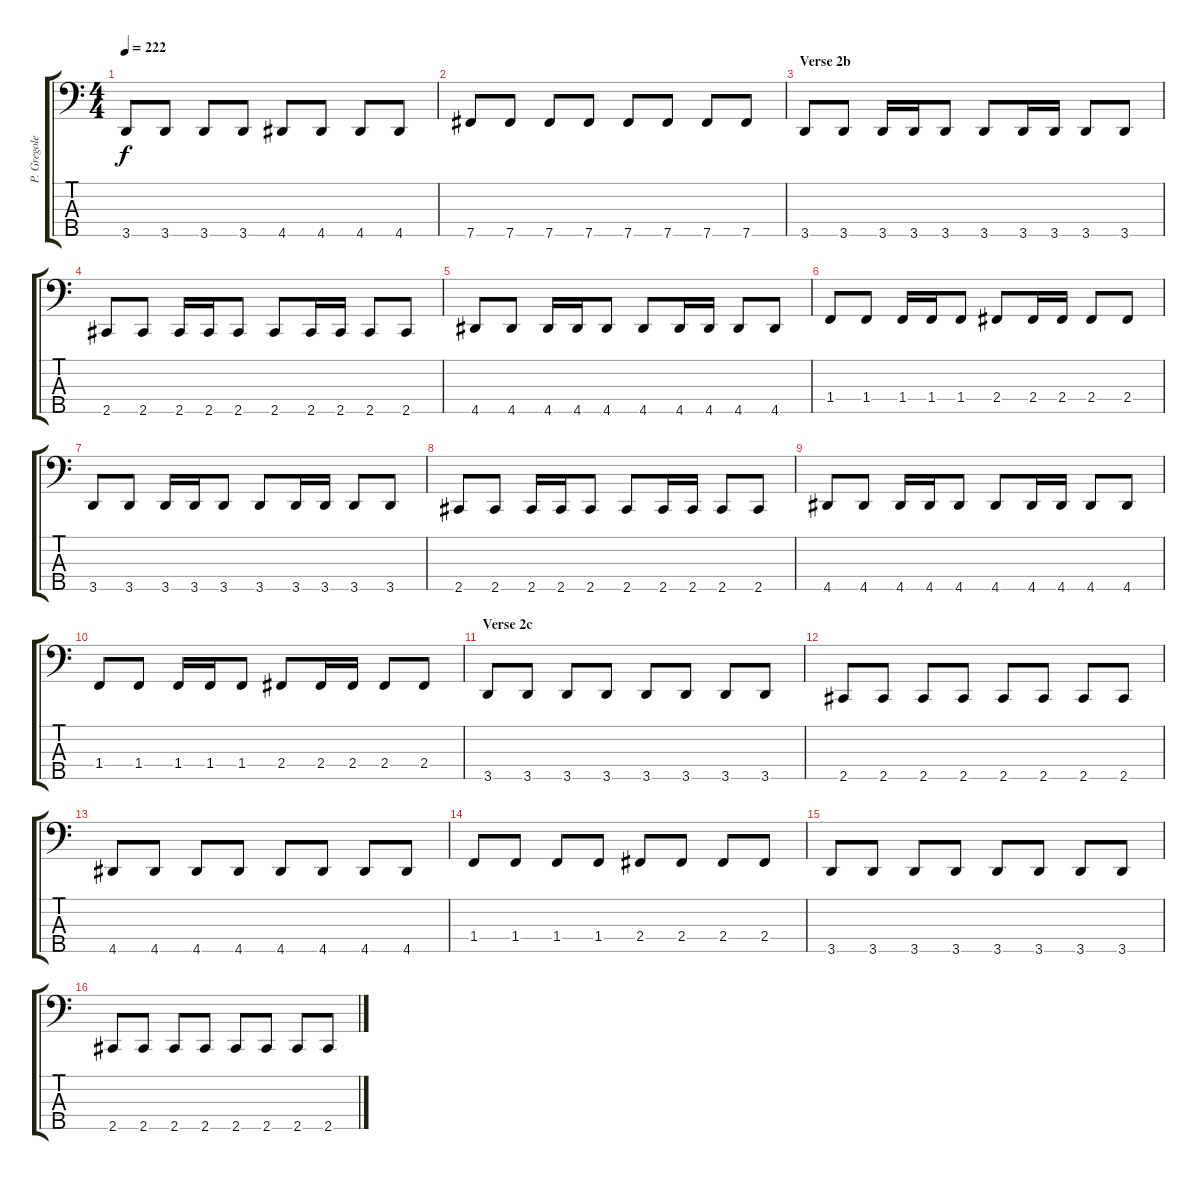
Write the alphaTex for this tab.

\track ("P. Gregoletto" "P. Gregole") {instrument electricbasspick}
\staff {score tabs}
\tuning (G2 D2 A1 E1 B0) {hide}
\ts (4 4)
\tempo 222
\clef f4
\ks c
3.5.8{dy f} 3.5.8 3.5.8 3.5.8 4.5.8 4.5.8 4.5.8 4.5.8 |
7.5.8 7.5.8 7.5.8 7.5.8 7.5.8 7.5.8 7.5.8 7.5.8 |
\section ("" "Verse 2b")
3.5.8 3.5.8 3.5.16 3.5.16 3.5.8 3.5.8 3.5.16 3.5.16 3.5.8 3.5.8 |
2.5.8 2.5.8 2.5.16 2.5.16 2.5.8 2.5.8 2.5.16 2.5.16 2.5.8 2.5.8 |
4.5.8 4.5.8 4.5.16 4.5.16 4.5.8 4.5.8 4.5.16 4.5.16 4.5.8 4.5.8 |
1.4.8 1.4.8 1.4.16 1.4.16 1.4.8 2.4.8 2.4.16 2.4.16 2.4.8 2.4.8 |
3.5.8 3.5.8 3.5.16 3.5.16 3.5.8 3.5.8 3.5.16 3.5.16 3.5.8 3.5.8 |
2.5.8 2.5.8 2.5.16 2.5.16 2.5.8 2.5.8 2.5.16 2.5.16 2.5.8 2.5.8 |
4.5.8 4.5.8 4.5.16 4.5.16 4.5.8 4.5.8 4.5.16 4.5.16 4.5.8 4.5.8 |
1.4.8 1.4.8 1.4.16 1.4.16 1.4.8 2.4.8 2.4.16 2.4.16 2.4.8 2.4.8 |
\section ("" "Verse 2c")
3.5.8 3.5.8 3.5.8 3.5.8 3.5.8 3.5.8 3.5.8 3.5.8 |
2.5.8 2.5.8 2.5.8 2.5.8 2.5.8 2.5.8 2.5.8 2.5.8 |
4.5.8 4.5.8 4.5.8 4.5.8 4.5.8 4.5.8 4.5.8 4.5.8 |
1.4.8 1.4.8 1.4.8 1.4.8 2.4.8 2.4.8 2.4.8 2.4.8 |
3.5.8 3.5.8 3.5.8 3.5.8 3.5.8 3.5.8 3.5.8 3.5.8 |
2.5.8 2.5.8 2.5.8 2.5.8 2.5.8 2.5.8 2.5.8 2.5.8
